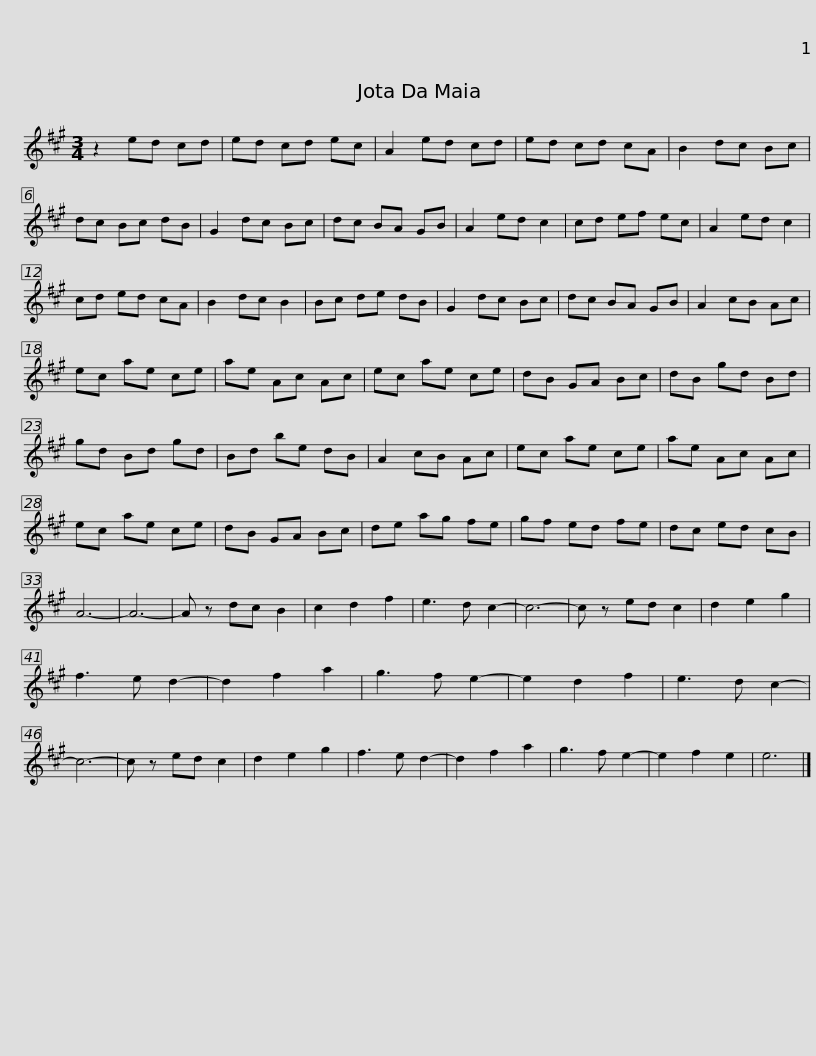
X:1
L:1/8
M:3/4
I:linebreak $
K:A
V:1 treble
V:1
 z2 ed cd | ed cd ec | A2 ed cd | ed cd cA | B2 dc Bc | %5
 dc Bc dB | G2 dc Bc | dc BA GB |$ A2 ed c2 | cd ef ec | %10
 A2 ed c2 | cd ed cA | B2 dc B2 | Bc de dB | G2 dc Bc | %15
 dc BA GB |$ A2 cB Ac | ec ae ce | ae Ac Ac | ec ae ce | %20
 dB GA Bc | dB gd Bd | gd Bd gd |$ Bd be dB | A2 cB Ac | %25
 ec ae ce | ae Ac Ac | ec ae ce | dB GA Bc | de ag fe |$ %30
 gf ed fe | dc ed cB | A6- | A6- | A z dc B2 | %35
 c2 d2 f2 | e3 d c2- | c6- | c z ed c2 | d2 e2 g2 | %40
 f3 e d2- |$ d2 f2 a2 | g3 f e2- | e2 d2 f2 | e3 d c2- | %45
 c6- | c z ed c2 | d2 e2 g2 | f3 e d2- | d2 f2 a2 | %50
 g3 f e2- | e2 f2 e2 | e6 |] %53
